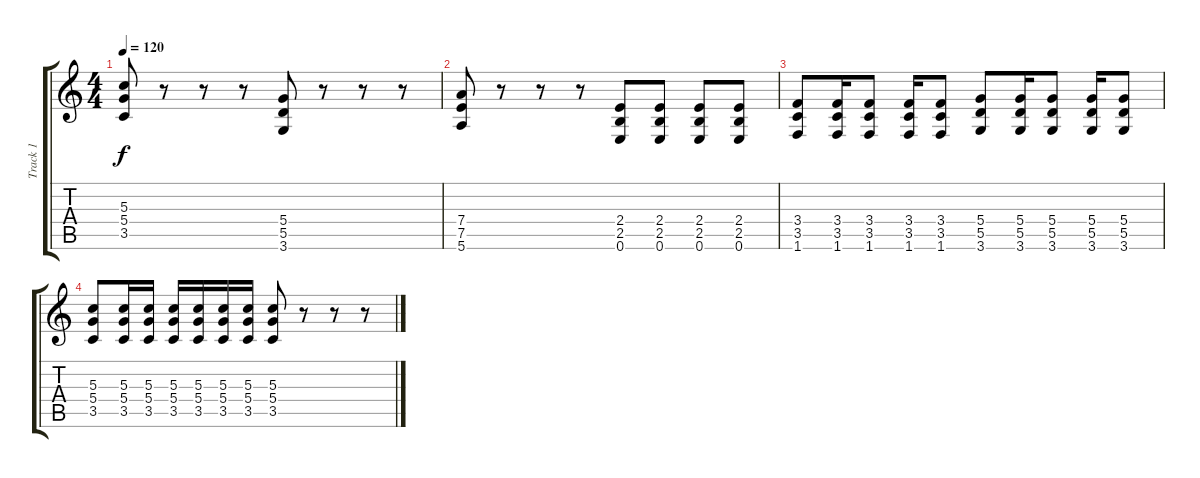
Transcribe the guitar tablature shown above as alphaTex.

\track ("Track 1" "Track 1") {instrument overdrivenguitar}
\staff {score tabs}
\tuning (E4 B3 G3 D3 A2 E2) {hide}
\ts (4 4)
\tempo 120
\clef g2
\ks c
(5.3 5.4 3.5).8{dy f} r.8 r.8 r.8 (5.4 5.5 3.6).8 r.8 r.8 r.8 |
(7.4 7.5 5.6).8 r.8 r.8 r.8 (2.4 2.5 0.6).8 (2.4 2.5 0.6).8 (2.4 2.5 0.6).8 (2.4 2.5 0.6).8 |
(3.4 3.5 1.6).8 (3.4 3.5 1.6).16 (3.4 3.5 1.6).8 (3.4 3.5 1.6).16 (3.4 3.5 1.6).8 (5.4 5.5 3.6).8 (5.4 5.5 3.6).16 (5.4 5.5 3.6).8 (5.4 5.5 3.6).16 (5.4 5.5 3.6).8 |
(5.3 5.4 3.5).8 (5.3 5.4 3.5).16 (5.3 5.4 3.5).16 (5.3 5.4 3.5).16 (5.3 5.4 3.5).16 (5.3 5.4 3.5).16 (5.3 5.4 3.5).16 (5.3 5.4 3.5).8 r.8 r.8 r.8
